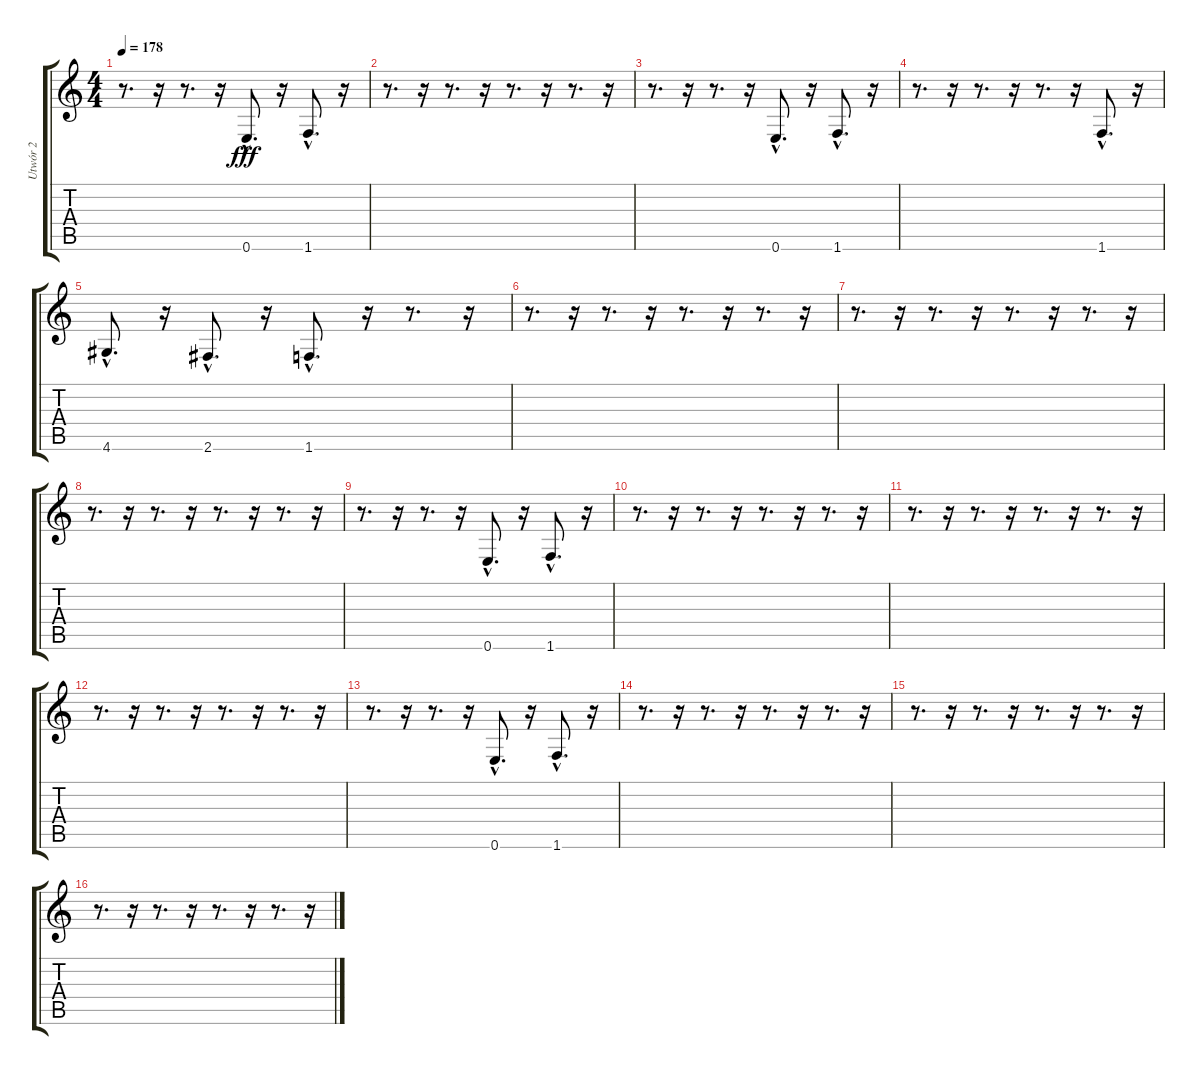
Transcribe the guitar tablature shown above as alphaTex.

\track ("Utwór 2" "Utwór 2") {instrument fretlessbass}
\staff {score tabs}
\tuning (E4 B3 G3 D3 A2 E2) {hide}
\ts (4 4)
\tempo 178
\clef g2
\ks c
r.8{d dy fff} r.16 r.8{d} r.16 0.6{hac}.8{d} r.16 1.6{hac}.8{d} r.16 |
r.8{d} r.16 r.8{d} r.16 r.8{d} r.16 r.8{d} r.16 |
r.8{d} r.16 r.8{d} r.16 0.6{hac}.8{d} r.16 1.6{hac}.8{d} r.16 |
r.8{d} r.16 r.8{d} r.16 r.8{d} r.16 1.6{hac}.8{d} r.16 |
4.6{hac}.8{d} r.16 2.6{hac}.8{d} r.16 1.6{hac}.8{d} r.16 r.8{d} r.16 |
r.8{d} r.16 r.8{d} r.16 r.8{d} r.16 r.8{d} r.16 |
r.8{d} r.16 r.8{d} r.16 r.8{d} r.16 r.8{d} r.16 |
r.8{d} r.16 r.8{d} r.16 r.8{d} r.16 r.8{d} r.16 |
r.8{d} r.16 r.8{d} r.16 0.6{hac}.8{d} r.16 1.6{hac}.8{d} r.16 |
r.8{d} r.16 r.8{d} r.16 r.8{d} r.16 r.8{d} r.16 |
r.8{d} r.16 r.8{d} r.16 r.8{d} r.16 r.8{d} r.16 |
r.8{d} r.16 r.8{d} r.16 r.8{d} r.16 r.8{d} r.16 |
r.8{d} r.16 r.8{d} r.16 0.6{hac}.8{d} r.16 1.6{hac}.8{d} r.16 |
r.8{d} r.16 r.8{d} r.16 r.8{d} r.16 r.8{d} r.16 |
r.8{d} r.16 r.8{d} r.16 r.8{d} r.16 r.8{d} r.16 |
r.8{d} r.16 r.8{d} r.16 r.8{d} r.16 r.8{d} r.16
